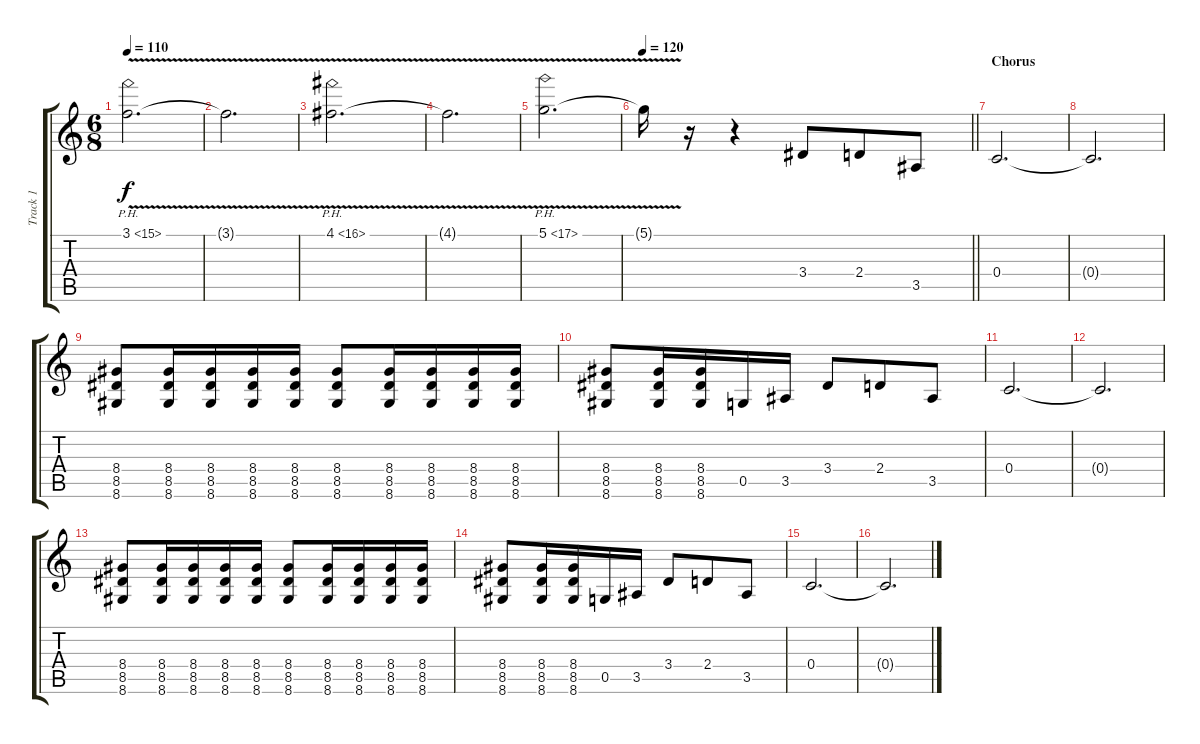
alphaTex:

\track ("Track 1" "Track 1") {instrument overdrivenguitar}
\staff {score tabs}
\tuning (D4 A3 F3 C3 G2 C2) {hide}
\ts (6 8)
\tempo 110
\clef g2
\ks c
3.1{ph 12 v}.2{d dy f} |
3.1{t}.2{d} |
4.1{ph 12 v}.2{d} |
4.1{t}.2{d} |
5.1{ph 12 v}.2{d} |
\tempo 120
\barLineRight lightlight
5.1{t}.16 r.16 r.4 3.4.8{instrument overdrivenguitar} 2.4.8 3.5.8 |
\section ("" "Chorus")
0.4.2{d} |
0.4{t}.2{d} |
(8.4 8.5 8.6).8{instrument overdrivenguitar} (8.4 8.5 8.6).16 (8.4 8.5 8.6).16 (8.4 8.5 8.6).16 (8.4 8.5 8.6).16 (8.4 8.5 8.6).8 (8.4 8.5 8.6).16 (8.4 8.5 8.6).16 (8.4 8.5 8.6).16 (8.4 8.5 8.6).16 |
(8.4 8.5 8.6).8 (8.4 8.5 8.6).16 (8.4 8.5 8.6).16 0.5.16 3.5.16 3.4.8 2.4.8 3.5.8 |
0.4.2{d} |
0.4{t}.2{d} |
(8.4 8.5 8.6).8 (8.4 8.5 8.6).16 (8.4 8.5 8.6).16 (8.4 8.5 8.6).16 (8.4 8.5 8.6).16 (8.4 8.5 8.6).8 (8.4 8.5 8.6).16 (8.4 8.5 8.6).16 (8.4 8.5 8.6).16 (8.4 8.5 8.6).16 |
(8.4 8.5 8.6).8 (8.4 8.5 8.6).16 (8.4 8.5 8.6).16 0.5.16 3.5.16 3.4.8 2.4.8 3.5.8 |
0.4.2{d} |
0.4{t}.2{d}
